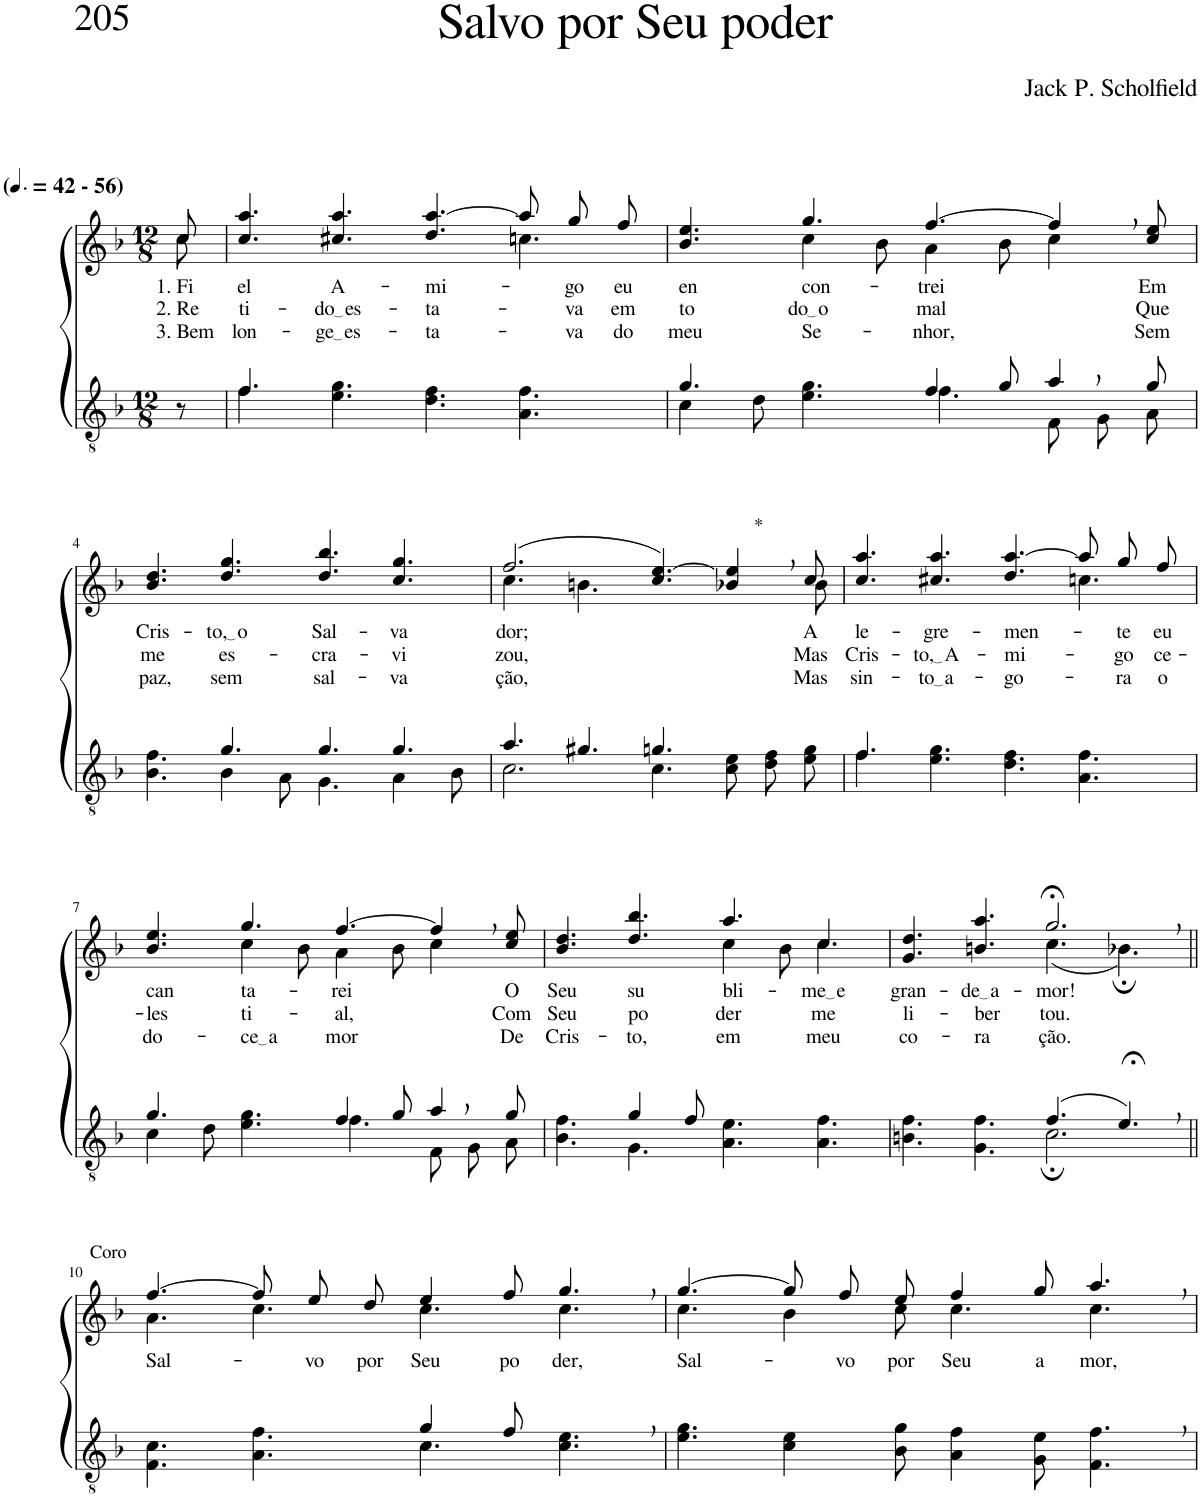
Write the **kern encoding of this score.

**kern	**kern	**text	**text	**text
*part2	*part1	*part1	*part1	*part1
*staff2	*staff1	*staff1	*staff1	*staff1
*I"Parte III e IV	*I"Parte I e II	*	*	*
*clefGv2	*clefG2	*	*	*
*Trd5c9	*Trd5c9	*	*	*
*k[b-]	*k[b-]	*	*	*
*M12/8	*M12/8	*	*	*
*MM63	*MM63	*	*	*
=1	=1	=1	=1	=1
*	*^	*	*	*
!	!LO:TX:a:B:t=(	!	!	!	!
!	!LO:TX:a:B:t=- 56)	!	!	!	!
!	!	!	!LO:LY:b	!LO:LY:b	!LO:LY:b
8r	8cc/	8cc\	1. Fi-	2. Re-	3. Bem
=2	=2	=2	=2	=2	=2
*^	*	*	*	*	*
!	!	!	!	!LO:LY:b	!LO:LY:b	!LO:LY:b
4.f/	4.f\	4.cc/ 4.aa/	8ryy	-el	-ti-	lon-
!	!	!	!	!LO:LY:b	!LO:LY:b	!LO:LY:b
*	*	*v	*v	*	*	*
1ryy	4.e\ 4.g\	4.cc#X/ 4.aa/	A-	do es	ge es
!	!	!	!LO:LY:b	!LO:LY:b	!LO:LY:b
.	4.d\ 4.f\	4.dd/ [4.aa/	-mi-	-ta-	-ta-
*	*	*^	*	*	*
.	4.A\ 4.f\	8aa/L]	4.ccn\	.	.	.
!	!	!	!	!LO:LY:b	!LO:LY:b	!LO:LY:b
.	.	8gg/	.	-go	-va	-va
!	!	!	!	!LO:LY:b	!LO:LY:b	!LO:LY:b
8ryy	.	8ff/J	.	eu	em	do
=3	=3	=3	=3	=3	=3	=3
!	!	!	!	!LO:LY:b	!LO:LY:b	!LO:LY:b
4.g/	4c\	4.b-/ 4.ee/	4.ryy	en-	to-	meu
.	8d\	.	.	.	.	.
!	!	!	!	!LO:LY:b	!LO:LY:b	!LO:LY:b
4.ryy	4.e\ 4.g\	4.gg/	4cc\	-con-	do o	Se-
.	.	.	8b-\	.	.	.
!	!	!	!	!LO:LY:b	!LO:LY:b	!LO:LY:b
4f/	4.f\	[4.ff/	4a\	-trei	mal	-nhor,
8g/	.	.	8b-\	.	.	.
4a,/	8F\L	4ff,/]	4cc\	.	.	.
.	8G\	.	.	.	.	.
!	!	!	!	!LO:LY:b	!LO:LY:b	!LO:LY:b
8g/	8A\J	8cc/ 8ee/	8ryy	Em	Que	Sem
!!LO:LB:g=z
=4	=4	=4	=4	=4	=4	=4
!	!	!	!	!LO:LY:b	!LO:LY:b	!LO:LY:b
*	*	*v	*v	*	*	*
4.ryy	4.B-\ 4.f\	4.b-/ 4.dd/	Cris-	me	paz,
!	!	!	!LO:LY:b	!LO:LY:b	!LO:LY:b
4.g/	4B-\	4.dd/ 4.gg/	to, o	es-	sem
.	8A\	.	.	.	.
!	!	!	!LO:LY:b	!LO:LY:b	!LO:LY:b
4.g/	4.G\	4.dd/ 4.bb-/	Sal-	-cra-	sal-
!	!	!	!LO:LY:b	!LO:LY:b	!LO:LY:b
4.g/	4A\	4.cc/ 4.gg/	-va-	-vi-	-va-
.	8B-\	.	.	.	.
=5	=5	=5	=5	=5	=5
*	*	*^	*	*	*
!	!	!	!	!LO:LY:b	!LO:LY:b	!LO:LY:b
4.a/	2.c\	(2.ff/	4.cc\	-dor;	-zou,	-ção,
4.g#X/	.	.	4.bn\	.	.	.
4.gn/	4.c\	4.cc/ [4.ee/)	8ryy	.	.	.
!	!	!LO:TX:a:t=*	!	!	!	!
*	*	*v	*v	*	*	*
4.ryy	8c\ 8e\L	4b-X/, 4ee/],	.	.	.
.	8d\ 8f\	.	.	.	.
*	*	*^	*	*	*
!	!	!	!	!LO:LY:b	!LO:LY:b	!LO:LY:b
.	8e\ 8g\J	8cc/	8b-\	A-	-Mas	Mas
=6	=6	=6	=6	=6	=6	=6
!	!	!	!	!LO:LY:b	!LO:LY:b	!LO:LY:b
4.f/	4.f\	4.cc/ 4.aa/	8ryy	-le-	Cris-	sin-
!	!	!	!	!LO:LY:b	!LO:LY:b	!LO:LY:b
*	*	*v	*v	*	*	*
1ryy	4.e\ 4.g\	4.cc#X/ 4.aa/	-gre-	to, A	to a
!	!	!	!LO:LY:b	!LO:LY:b	!LO:LY:b
.	4.d\ 4.f\	4.dd/ [4.aa/	-men-	-mi-	-go-
*	*	*^	*	*	*
.	4.A\ 4.f\	8aa/L]	4.ccn\	.	.	.
!	!	!	!	!LO:LY:b	!LO:LY:b	!LO:LY:b
.	.	8gg/	.	-te	-go	-ra
!	!	!	!	!LO:LY:b	!LO:LY:b	!LO:LY:b
8ryy	.	8ff/J	.	eu	ce-	o
!!LO:LB:g=z	!!
=7	=7	=7	=7	=7	=7	=7
!	!	!	!	!LO:LY:b	!LO:LY:b	!LO:LY:b
4.g/	4c\	4.b-/ 4.ee/	4.ryy	can-	-les-	do-
.	8d\	.	.	.	.	.
!	!	!	!	!	!	!LO:LY:b
!	!	!	!	!LO:LY:b	!LO:LY:b	!
4.ryy	4.e\ 4.g\	4.gg/	4cc\	-ta-	-ti-	ce a
.	.	.	8b-\	.	.	.
!	!	!	!	!LO:LY:b	!LO:LY:b	!LO:LY:b
4f/	4.f\	[4.ff/	4a\	-rei	-al,	-mor
8g/	.	.	8b-\	.	.	.
4a,/	8F\L	4ff,/]	4cc\	.	.	.
.	8G\	.	.	.	.	.
!	!	!	!	!LO:LY:b	!LO:LY:b	!LO:LY:b
8g/	8A\J	8cc/ 8ee/	8ryy	O	Com	De
=8	=8	=8	=8	=8	=8	=8
!	!	!	!	!LO:LY:b	!LO:LY:b	!LO:LY:b
4.ryy	4.B-\ 4.f\	4.b-/ 4.dd/	2.ryy	Seu	Seu	Cris-
!	!	!	!	!LO:LY:b	!LO:LY:b	!LO:LY:b
4g/	4.G\	4.dd/ 4.bb-/	.	su-	po-	-to,
8f/	.	.	.	.	.	.
!	!	!	!	!LO:LY:b	!LO:LY:b	!LO:LY:b
2.ryy	4.A\ 4.e\	4.aa/	4cc\	-bli-	-der	em
.	.	.	8b-\	.	.	.
!	!	!	!	!LO:LY:b	!LO:LY:b	!LO:LY:b
.	4.A\ 4.f\	4.cc/	4.cc\	me e	me	meu
=9	=9	=9	=9	=9	=9	=9
!	!	!	!	!LO:LY:b	!LO:LY:b	!LO:LY:b
2.ryy	4.Bn\ 4.f\	4.g/ 4.dd/	2.ryy	gran-	li-	co-
!	!	!	!	!LO:LY:b	!LO:LY:b	!LO:LY:b
.	4.G\ 4.f\	4.bn/ 4.aa/	.	de a	-ber-	-ra-
!	!	!	!	!LO:LY:b	!	!
!	!	!	!	!	!LO:LY:b	!LO:LY:b
(4.f/	2.c;\	2.gg;<,/	(4.cc\	.	-tou.	-ção.
4.e;<,/)	.	.	4.b-X;\)	.	.	.
!!LO:LB:g=z	!!
=10||	=10||	=10||	=10||	=10||	=10||	=10||
!	!	!LO:TX:a:t=Coro	!	!	!	!
!	!	!	!	!LO:LY:b	!	!
2.ryy	4.F\ 4.c\	[4.ff/	4.a\	Sal-	.	.
.	4.A\ 4.f\	8ff/L]	4.cc\	.	.	.
!	!	!	!	!LO:LY:b	!	!
.	.	8ee/	.	-vo	.	.
!	!	!	!	!LO:LY:b	!	!
.	.	8dd/J	.	por	.	.
!	!	!	!	!LO:LY:b	!	!
4g/	4.c\	4ee/	4.cc\	Seu	.	.
!	!	!	!	!LO:LY:b	!	!
8f/	.	8ff/	.	po-	.	.
!	!	!	!	!LO:LY:b	!	!
4.ryy	4.c\ 4.e\	4.gg,/	4.cc\	-der,	.	.
=11	=11	=11	=11	=11	=11	=11
!	!	!	!	!LO:LY:b	!	!
*v	*v	*	*	*	*	*
4.e\ 4.g\	[4.gg/	4.cc\	Sal-	.	.
4c\ 4e\	8gg/L]	4b-\	.	.	.
!	!	!	!LO:LY:b	!	!
.	8ff/	.	-vo	.	.
!	!	!	!LO:LY:b	!	!
8B-\ 8g\	8ee/J	8cc\	por	.	.
!	!	!	!LO:LY:b	!	!
4A\ 4f\	4ff/	4.cc\	Seu	.	.
!	!	!	!LO:LY:b	!	!
8G\ 8e\	8gg/	.	a-	.	.
!	!	!	!LO:LY:b	!	!
4.F\, 4.f\,	4.aa,/	4.cc\	-mor,	.	.
*	*v	*v	*	*	*
=	=	=	=	=
*-	*-	*-	*-	*-
